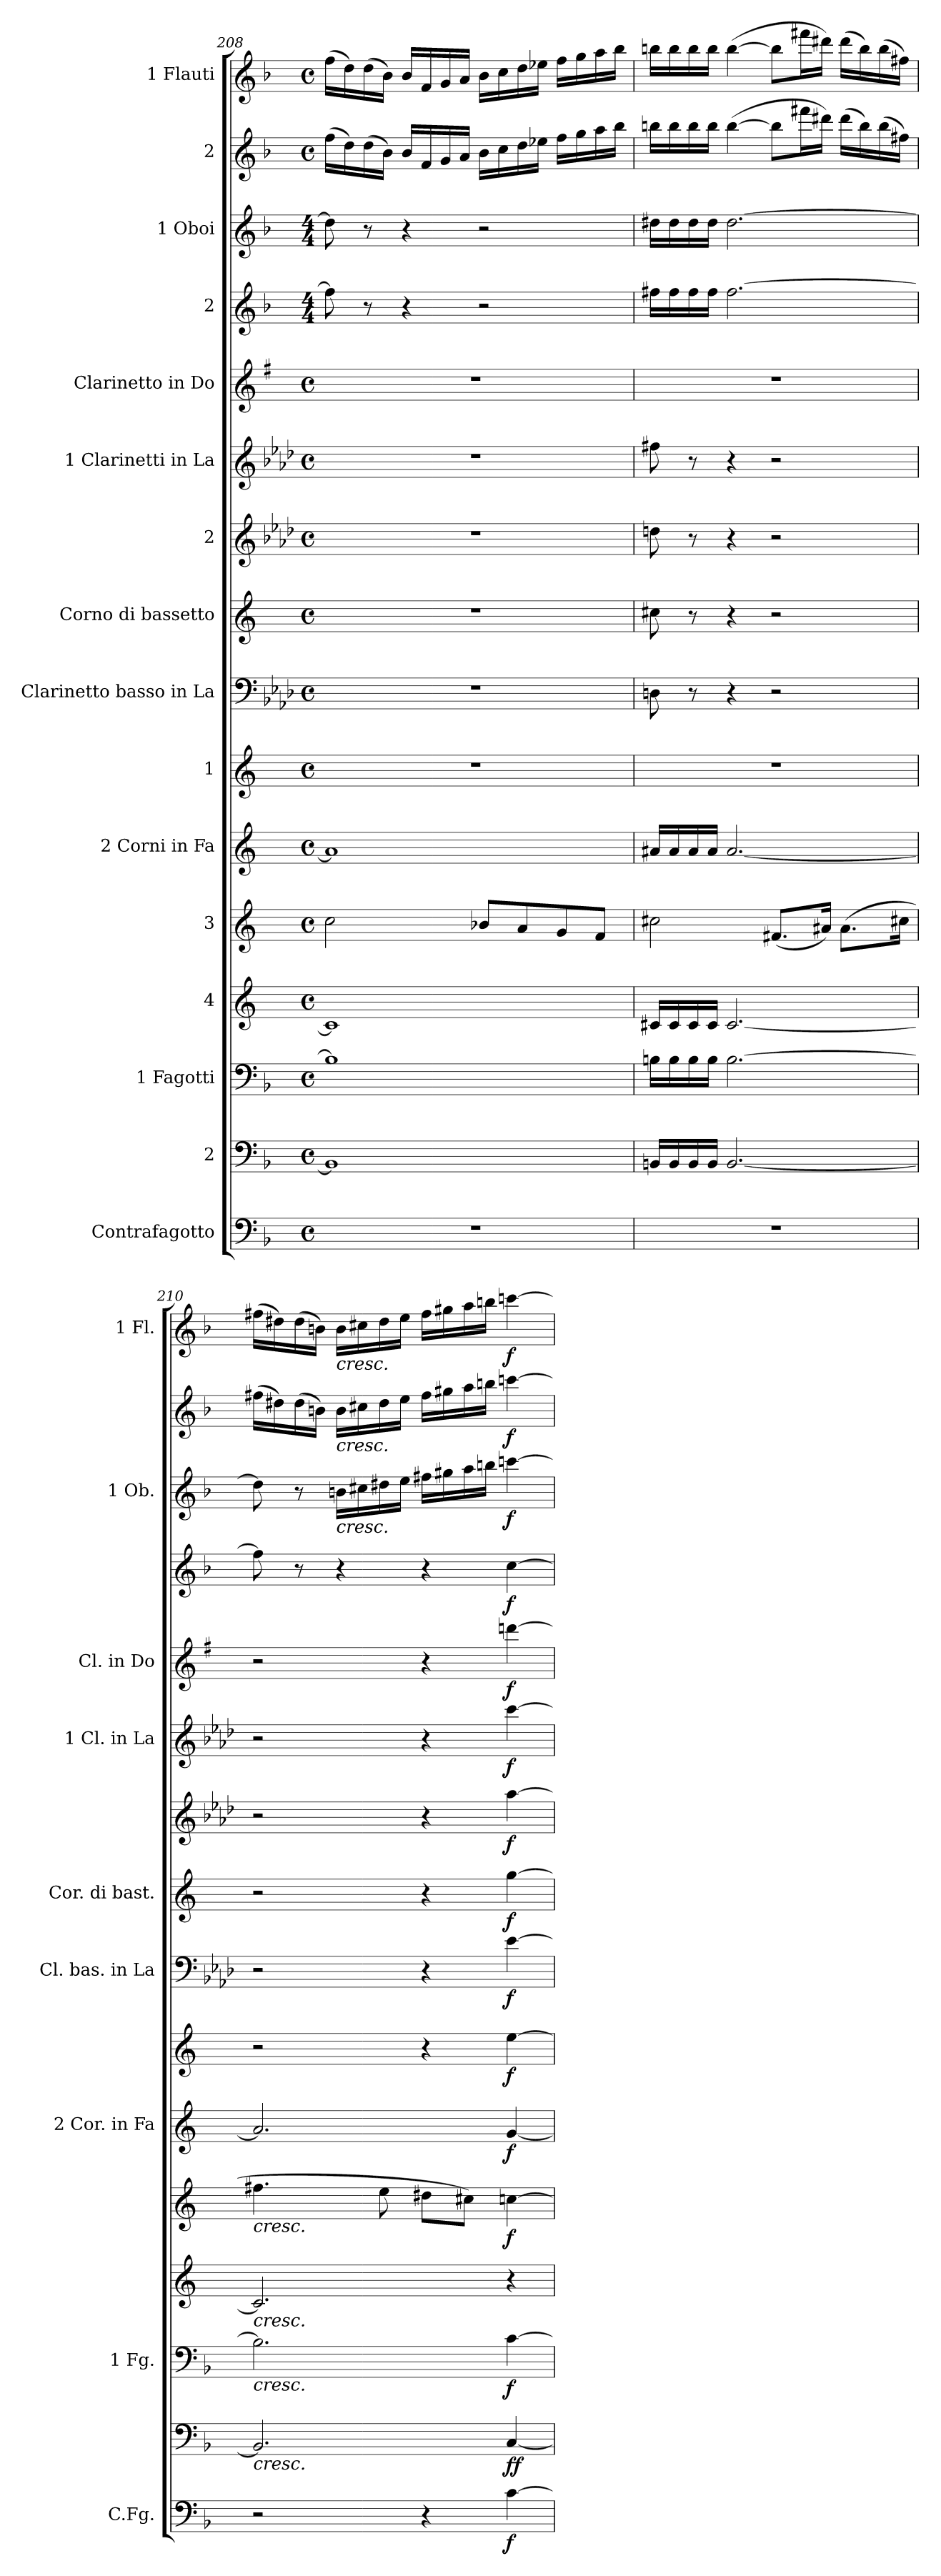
**kern	**dynam	**kern	**dynam	**kern	**dynam	**kern	**kern	**dynam	**kern	**dynam	**kern	**dynam	**kern	**dynam	**kern	**dynam	**kern	**dynam	**kern	**dynam	**kern	**dynam	**kern	**dynam	**kern	**dynam	**kern	**dynam	**kern	**dynam
*part16	*part16	*part15	*part15	*part14	*part14	*part13	*part12	*part12	*part11	*part11	*part10	*part10	*part9	*part9	*part8	*part8	*part7	*part7	*part6	*part6	*part5	*part5	*part4	*part4	*part3	*part3	*part2	*part2	*part1	*part1
*staff16	*staff16	*staff15	*staff15	*staff14	*staff14	*staff13	*staff12	*staff12	*staff11	*staff11	*staff10	*staff10	*staff9	*staff9	*staff8	*staff8	*staff7	*staff7	*staff6	*staff6	*staff5	*staff5	*staff4	*staff4	*staff3	*staff3	*staff2	*staff2	*staff1	*staff1
*I"Contrafagotto	*	*I"2	*	*I"1  Fagotti	*	*I"4	*I"3	*	*I"2  Corni in Fa	*	*I"1	*	*I"Clarinetto basso in La	*	*I"Corno di bassetto	*	*I"2	*	*I"1  Clarinetti in La	*	*I"Clarinetto in Do	*	*I"2	*	*I"1  Oboi	*	*I"2	*	*I"1  Flauti	*
*I'C.Fg.	*	*	*	*I'1  Fg.	*	*	*	*	*I'2  Cor. in Fa	*	*	*	*I'Cl. bas. in La	*	*I'Cor. di bast.	*	*	*	*I'1  Cl. in La	*	*I'Cl. in Do	*	*	*	*I'1  Ob.	*	*	*	*I'1  Fl.	*
*clefF4	*	*clefF4	*	*clefF4	*	*clefG2	*clefG2	*	*clefG2	*	*clefG2	*	*clefF4	*	*clefG2	*	*clefG2	*	*clefG2	*	*clefG2	*	*clefG2	*	*clefG2	*	*clefG2	*	*clefG2	*
*ITrd7c12	*	*	*	*	*	*ITrd4c7	*ITrd4c7	*	*ITrd4c7	*	*ITrd4c7	*	*ITrd2c3	*	*ITrd4c7	*	*ITrd2c3	*	*ITrd2c3	*	*ITrd1c2	*	*	*	*	*	*	*	*	*
*k[b-]	*	*k[b-]	*	*k[b-]	*	*k[b-]	*k[b-]	*	*k[b-]	*	*k[b-]	*	*k[b-]	*	*k[b-]	*	*k[b-]	*	*k[b-]	*	*k[b-]	*	*k[b-]	*	*k[b-]	*	*k[b-]	*	*k[b-]	*
*M4/4	*	*M4/4	*	*M4/4	*	*M4/4	*M4/4	*	*M4/4	*	*M4/4	*	*M4/4	*	*M4/4	*	*M4/4	*	*M4/4	*	*M4/4	*	*M4/4	*	*M4/4	*	*M4/4	*	*M4/4	*
*met(c)	*	*met(c)	*	*met(c)	*	*met(c)	*met(c)	*	*met(c)	*	*met(c)	*	*met(c)	*	*met(c)	*	*met(c)	*	*met(c)	*	*met(c)	*	*	*	*	*	*met(c)	*	*met(c)	*
=208	=208	=208	=208	=208	=208	=208	=208	=208	=208	=208	=208	=208	=208	=208	=208	=208	=208	=208	=208	=208	=208	=208	=208	=208	=208	=208	=208	=208	=208	=208
1r	.	1BB-]	.	1B-]	.	1F]	2f\	.	1d]	.	1r	.	1r	.	1r	.	1r	.	1r	.	1r	.	8ff\]	.	8dd\]	.	(16ff\LL	.	(16ff\LL	.
.	.	.	.	.	.	.	.	.	.	.	.	.	.	.	.	.	.	.	.	.	.	.	.	.	.	.	16dd\)	.	16dd\)	.
.	.	.	.	.	.	.	.	.	.	.	.	.	.	.	.	.	.	.	.	.	.	.	8r	.	8r	.	(16dd\	.	(16dd\	.
.	.	.	.	.	.	.	.	.	.	.	.	.	.	.	.	.	.	.	.	.	.	.	.	.	.	.	16b-\JJ)	.	16b-\JJ)	.
.	.	.	.	.	.	.	.	.	.	.	.	.	.	.	.	.	.	.	.	.	.	.	4r	.	4r	.	16b-/LL	.	16b-/LL	.
.	.	.	.	.	.	.	.	.	.	.	.	.	.	.	.	.	.	.	.	.	.	.	.	.	.	.	16f/	.	16f/	.
.	.	.	.	.	.	.	.	.	.	.	.	.	.	.	.	.	.	.	.	.	.	.	.	.	.	.	16g/	.	16g/	.
.	.	.	.	.	.	.	.	.	.	.	.	.	.	.	.	.	.	.	.	.	.	.	.	.	.	.	16a/JJ	.	16a/JJ	.
.	.	.	.	.	.	.	8e-X/L	.	.	.	.	.	.	.	.	.	.	.	.	.	.	.	2r	.	2r	.	16b-\LL	.	16b-\LL	.
.	.	.	.	.	.	.	.	.	.	.	.	.	.	.	.	.	.	.	.	.	.	.	.	.	.	.	16cc\	.	16cc\	.
.	.	.	.	.	.	.	8d/	.	.	.	.	.	.	.	.	.	.	.	.	.	.	.	.	.	.	.	16dd\	.	16dd\	.
.	.	.	.	.	.	.	.	.	.	.	.	.	.	.	.	.	.	.	.	.	.	.	.	.	.	.	16ee-X\JJ	.	16ee-X\JJ	.
.	.	.	.	.	.	.	8c/	.	.	.	.	.	.	.	.	.	.	.	.	.	.	.	.	.	.	.	16ff\LL	.	16ff\LL	.
.	.	.	.	.	.	.	.	.	.	.	.	.	.	.	.	.	.	.	.	.	.	.	.	.	.	.	16gg\	.	16gg\	.
.	.	.	.	.	.	.	8B-/J	.	.	.	.	.	.	.	.	.	.	.	.	.	.	.	.	.	.	.	16aa\	.	16aa\	.
.	.	.	.	.	.	.	.	.	.	.	.	.	.	.	.	.	.	.	.	.	.	.	.	.	.	.	16bb-\JJ	.	16bb-\JJ	.
=209	=209	=209	=209	=209	=209	=209	=209	=209	=209	=209	=209	=209	=209	=209	=209	=209	=209	=209	=209	=209	=209	=209	=209	=209	=209	=209	=209	=209	=209	=209
1r	.	16BBn/LL	.	16Bn\LL	.	16F#X/LL	2f#X\	.	16d#X/LL	.	1r	.	8BBn\	.	8f#X\	.	8bn\	.	8dd#X\	.	1r	.	16ff#X\LL	.	16dd#X\LL	.	16bbn\LL	.	16bbn\LL	.
.	.	16BB/	.	16B\	.	16F#/	.	.	16d#/	.	.	.	.	.	.	.	.	.	.	.	.	.	16ff#\	.	16dd#\	.	16bb\	.	16bb\	.
.	.	16BB/	.	16B\	.	16F#/	.	.	16d#/	.	.	.	8r	.	8r	.	8r	.	8r	.	.	.	16ff#\	.	16dd#\	.	16bb\	.	16bb\	.
.	.	16BB/JJ	.	16B\JJ	.	16F#/JJ	.	.	16d#/JJ	.	.	.	.	.	.	.	.	.	.	.	.	.	16ff#\JJ	.	16dd#\JJ	.	16bb\JJ	.	16bb\JJ	.
.	.	[2.BB/	.	[2.B\	.	[2.F#/	.	.	[2.d#/	.	.	.	4r	.	4r	.	4r	.	4r	.	.	.	[2.ff#\	.	[2.dd#\	.	([4bb\	.	([4bb\	.
.	.	.	.	.	.	.	(8.Bn/L	.	.	.	.	.	2r	.	2r	.	2r	.	2r	.	.	.	.	.	.	.	8bb\L]	.	8bb\L]	.
.	.	.	.	.	.	.	.	.	.	.	.	.	.	.	.	.	.	.	.	.	.	.	.	.	.	.	16fff#X\L	.	16fff#X\L	.
.	.	.	.	.	.	.	16d#X/Jk)	.	.	.	.	.	.	.	.	.	.	.	.	.	.	.	.	.	.	.	16ddd#X\JJ)	.	16ddd#X\JJ)	.
.	.	.	.	.	.	.	(8.d#\L	.	.	.	.	.	.	.	.	.	.	.	.	.	.	.	.	.	.	.	(16ddd#\LL	.	(16ddd#\LL	.
.	.	.	.	.	.	.	.	.	.	.	.	.	.	.	.	.	.	.	.	.	.	.	.	.	.	.	16bb\)	.	16bb\)	.
.	.	.	.	.	.	.	.	.	.	.	.	.	.	.	.	.	.	.	.	.	.	.	.	.	.	.	(16bb\	.	(16bb\	.
.	.	.	.	.	.	.	16f#X\Jk	.	.	.	.	.	.	.	.	.	.	.	.	.	.	.	.	.	.	.	16ff#X\JJ)	.	16ff#X\JJ)	.
!!LO:PB:g=z
=210	=210	=210	=210	=210	=210	=210	=210	=210	=210	=210	=210	=210	=210	=210	=210	=210	=210	=210	=210	=210	=210	=210	=210	=210	=210	=210	=210	=210	=210	=210
!	!	!	!	!	!	!	!LO:TX:b:i:t=cresc.	!	!	!	!	!	!	!	!	!	!	!	!	!	!	!	!	!	!	!	!	!	!	!
!	!	!	!	!	!	!LO:TX:b:i:t=cresc.	!	!	!	!	!	!	!	!	!	!	!	!	!	!	!	!	!	!	!	!	!	!	!	!
!	!	!	!	!LO:TX:b:i:t=cresc.	!	!	!	!	!	!	!	!	!	!	!	!	!	!	!	!	!	!	!	!	!	!	!	!	!	!
!	!	!LO:TX:b:i:t=cresc.	!	!	!	!	!	!	!	!	!	!	!	!	!	!	!	!	!	!	!	!	!	!	!	!	!	!	!	!
2r	.	2.BB/]	.	2.B\]	.	2.F#/]	4.bn\	.	2.d#/]	.	2r	.	2r	.	2r	.	2r	.	2r	.	2r	.	8ff#\]	.	8dd#\]	.	(16ff#X\LL	.	(16ff#X\LL	.
.	.	.	.	.	.	.	.	.	.	.	.	.	.	.	.	.	.	.	.	.	.	.	.	.	.	.	16dd#X\)	.	16dd#X\)	.
.	.	.	.	.	.	.	.	.	.	.	.	.	.	.	.	.	.	.	.	.	.	.	8r	.	8r	.	(16dd#\	.	(16dd#\	.
.	.	.	.	.	.	.	.	.	.	.	.	.	.	.	.	.	.	.	.	.	.	.	.	.	.	.	16bn\JJ)	.	16bn\JJ)	.
!	!	!	!	!	!	!	!	!	!	!	!	!	!	!	!	!	!	!	!	!	!	!	!	!	!	!	!	!	!LO:TX:b:i:t=cresc.	!
!	!	!	!	!	!	!	!	!	!	!	!	!	!	!	!	!	!	!	!	!	!	!	!	!	!	!	!LO:TX:b:i:t=cresc.	!	!	!
!	!	!	!	!	!	!	!	!	!	!	!	!	!	!	!	!	!	!	!	!	!	!	!	!	!LO:TX:b:i:t=cresc.	!	!	!	!	!
.	.	.	.	.	.	.	.	.	.	.	.	.	.	.	.	.	.	.	.	.	.	.	4r	.	16bn\LL	.	16b\LL	.	16b\LL	.
.	.	.	.	.	.	.	.	.	.	.	.	.	.	.	.	.	.	.	.	.	.	.	.	.	16cc#X\	.	16cc#X\	.	16cc#X\	.
.	.	.	.	.	.	.	8a\	.	.	.	.	.	.	.	.	.	.	.	.	.	.	.	.	.	16dd#X\	.	16dd#\	.	16dd#\	.
.	.	.	.	.	.	.	.	.	.	.	.	.	.	.	.	.	.	.	.	.	.	.	.	.	16ee\JJ	.	16ee\JJ	.	16ee\JJ	.
4r	.	.	.	.	.	.	8g#X\L	.	.	.	4r	.	4r	.	4r	.	4r	.	4r	.	4r	.	4r	.	16ff#X\LL	.	16ff#\LL	.	16ff#\LL	.
.	.	.	.	.	.	.	.	.	.	.	.	.	.	.	.	.	.	.	.	.	.	.	.	.	16gg#X\	.	16gg#X\	.	16gg#X\	.
.	.	.	.	.	.	.	8f#X\J)	.	.	.	.	.	.	.	.	.	.	.	.	.	.	.	.	.	16aa\	.	16aa\	.	16aa\	.
.	.	.	.	.	.	.	.	.	.	.	.	.	.	.	.	.	.	.	.	.	.	.	.	.	16bbn\JJ	.	16bbn\JJ	.	16bbn\JJ	.
!	!LO:DY:b	!	!LO:DY:b	!	!	!	!	!	!	!	!	!	!	!	!	!	!	!	!	!	!	!	!	!	!	!	!	!	!	!
!	!	!	!LO:DY:n=1:b	!	!LO:DY:b	!	!	!LO:DY:b	!	!LO:DY:b	!	!LO:DY:b	!	!LO:DY:b	!	!LO:DY:b	!	!LO:DY:b	!	!LO:DY:b	!	!LO:DY:b	!	!LO:DY:b	!	!LO:DY:b	!	!LO:DY:b	!	!LO:DY:b
[4C\	f	[4C/	f f	[4c\	f	4r	[4fn\	f	[4c/	f	[4a\	f	[4c\	f	[4cc\	f	[4ff\	f	[4aa\	f	[4cccn\	f	[4cc\	f	[4cccn\	f	[4cccn\	f	[4cccn\	f
=	=	=	=	=	=	=	=	=	=	=	=	=	=	=	=	=	=	=	=	=	=	=	=	=	=	=	=	=	=	=
*-	*-	*-	*-	*-	*-	*-	*-	*-	*-	*-	*-	*-	*-	*-	*-	*-	*-	*-	*-	*-	*-	*-	*-	*-	*-	*-	*-	*-	*-	*-
